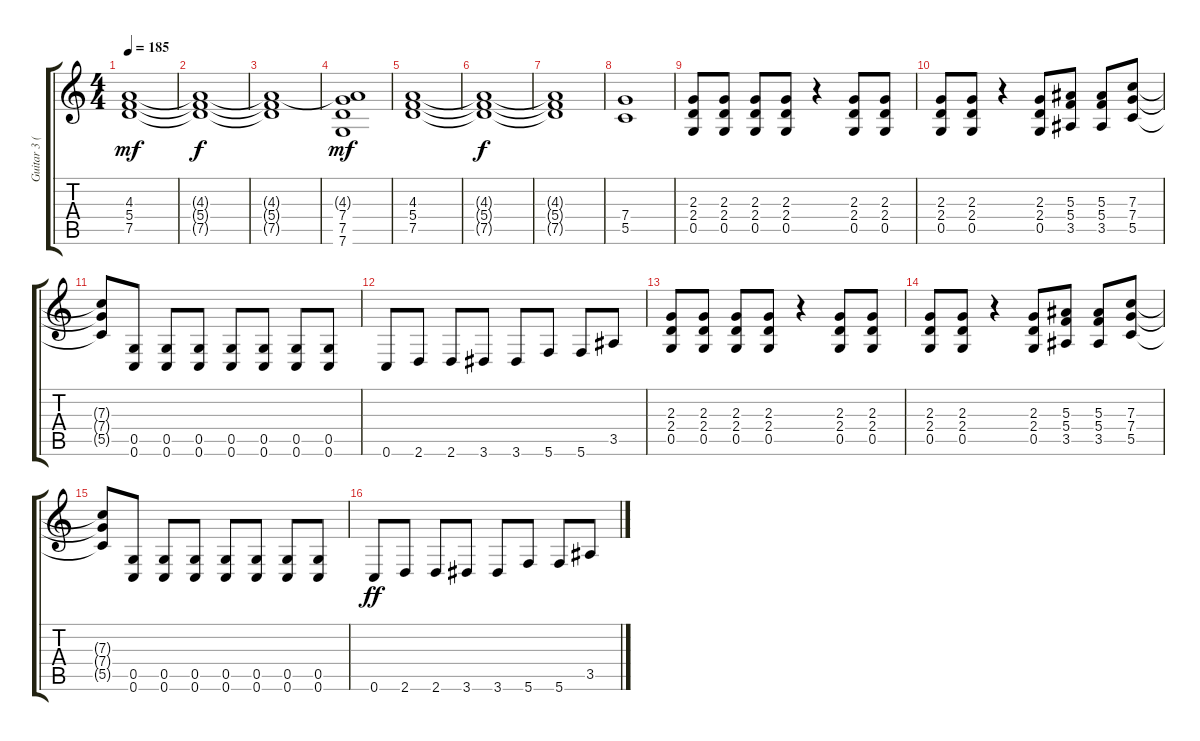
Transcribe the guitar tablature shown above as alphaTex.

\track ("Guitar 3 (Rhytm)" "Guitar 3 (") {instrument distortionguitar}
\staff {score tabs}
\tuning (D4 A3 F3 C3 G2 C2) {hide}
\ts (4 4)
\tempo 185
\clef g2
\ks c
(4.3 5.4 7.5).1{dy mf} |
(4.3{t} 5.4{t} 7.5{t}).1{dy f} |
(4.3{t} 5.4{t} 7.5{t}).1 |
(4.3{t} 7.4 7.5 7.6).1{dy mf} |
(4.3 5.4 7.5).1 |
(4.3{t} 5.4{t} 7.5{t}).1{dy f} |
(4.3{t} 5.4{t} 7.5{t}).1 |
(7.4 5.5).1 |
(2.3 2.4 0.5).8 (2.3 2.4 0.5).8 (2.3 2.4 0.5).8 (2.3 2.4 0.5).8 r.4 (2.3 2.4 0.5).8 (2.3 2.4 0.5).8 |
(2.3 2.4 0.5).8 (2.3 2.4 0.5).8 r.4 (2.3 2.4 0.5).8 (5.3 5.4 3.5).8 (5.3 5.4 3.5).8 (7.3 7.4 5.5).8 |
(7.3{t} 7.4{t} 5.5{t}).8 (0.5 0.6).8 (0.5 0.6).8 (0.5 0.6).8 (0.5 0.6).8 (0.5 0.6).8 (0.5 0.6).8 (0.5 0.6).8 |
0.6.8 2.6.8 2.6.8 3.6.8 3.6.8 5.6.8 5.6.8 3.5.8 |
(2.3 2.4 0.5).8 (2.3 2.4 0.5).8 (2.3 2.4 0.5).8 (2.3 2.4 0.5).8 r.4 (2.3 2.4 0.5).8 (2.3 2.4 0.5).8 |
(2.3 2.4 0.5).8 (2.3 2.4 0.5).8 r.4 (2.3 2.4 0.5).8 (5.3 5.4 3.5).8 (5.3 5.4 3.5).8 (7.3 7.4 5.5).8 |
(7.3{t} 7.4{t} 5.5{t}).8 (0.5 0.6).8 (0.5 0.6).8 (0.5 0.6).8 (0.5 0.6).8 (0.5 0.6).8 (0.5 0.6).8 (0.5 0.6).8 |
0.6.8{dy ff} 2.6.8 2.6.8 3.6.8 3.6.8 5.6.8 5.6.8 3.5.8
